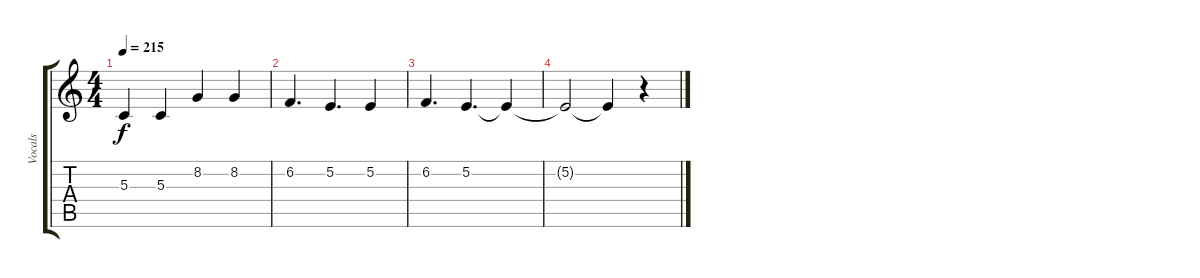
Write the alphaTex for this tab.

\track ("Vocals" "Vocals") {instrument altosax}
\staff {score tabs}
\tuning (E4 B3 G3 D3 A2 E2) {hide}
\ts (4 4)
\tempo 215
\clef g2
\ks c
5.3.4{dy f} 5.3.4 8.2.4 8.2.4 |
6.2.4{d} 5.2.4{d} 5.2.4 |
6.2.4{d} 5.2.4{d} 5.2{t}.4 |
5.2{t}.2 5.2{t}.4 r.4
